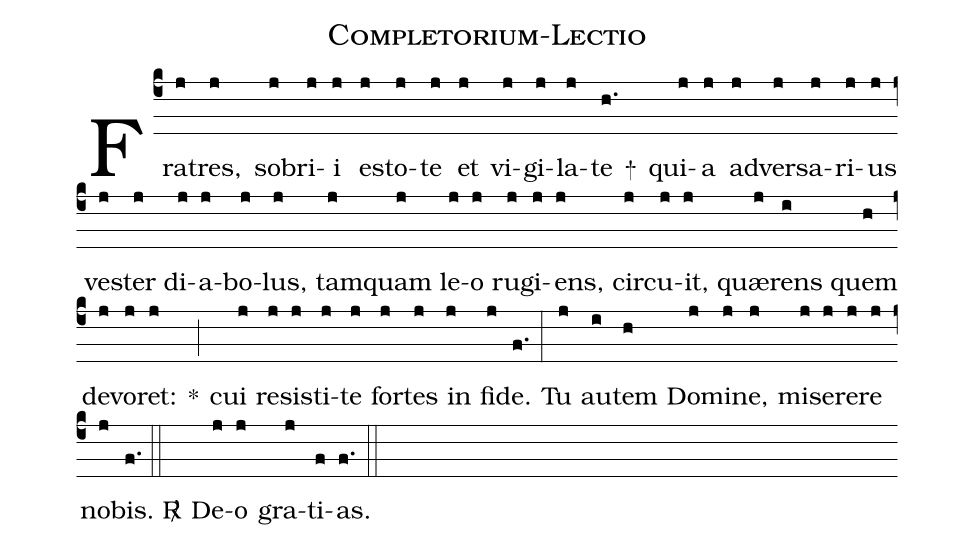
name:Completorium-Lectio;
%%
(c4) Fra(j)tres,(j) so(j)bri(j)i(j) es(j)to(j)te(j) et(j) vi(j)gi(j)la(j)te(h.) +() qui(j)a(j) ad(j)ver(j)sa(j)ri(j)us(j) ve(j)ster(j) di(j)a-(j)bo(j)lus,(j) tam(j)quam(j) le(j)o(j) ru(j)gi(j)ens,(j) cir(j)cu(j)it,(j) quæ(j)rens(i) quem(h) de(j)vo(j)ret:(j) *(;) cui(j) re(j)sis(j)ti(j)te(j) for(j)tes(j) in(j) fi(j)de.(f.) (:) Tu(j) au(i)tem(h) Do(j)mi(j)ne,(j) mi(j)se(j)re(j)re(j) no(j)bis.(f.) (::) <v>\Rbar</v>() De(j)o(j) gra(j)ti(f)as.(f.) (::)
